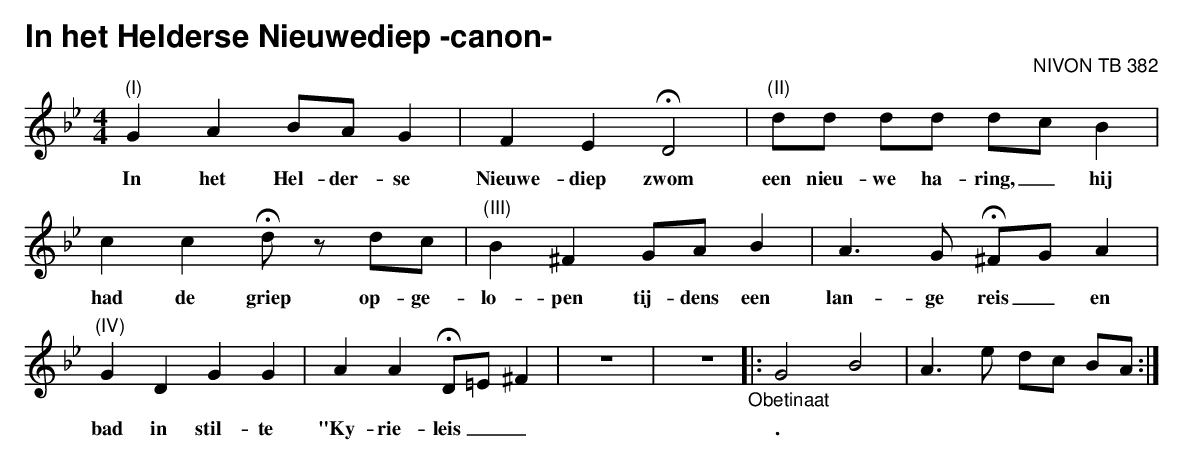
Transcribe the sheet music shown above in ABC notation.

X:1
T:In het Helderse Nieuwediep -canon-
C: NIVON TB 382
Q:1/4=120
M:4/4
L:1/8
K:Bb clef=treble
V:1
"(I)" G2 A2 BA G2 | F2 E2 !fermata! D4 |"(II)" dd dd dc B2 | c2 c2 !fermata!d z dc |"(III)" B2 ^F2 GA B2 | A3 G !fermata!^FG A2 |"(IV)" G2 D2 G2 G2 |
w: In het Hel-der-se Nieuwe-diep zwom een nieu-we ha-ring,_ hij had de griep op-ge-lo-pen tij-dens een lan-ge reis_ en bad in stil-te
A2 A2 !fermata!D=E ^F2 | z8 | z8 "_Obetinaat" |: G4 B4 | A3 e dc BA :|]
w: "Ky-rie-leis__.
